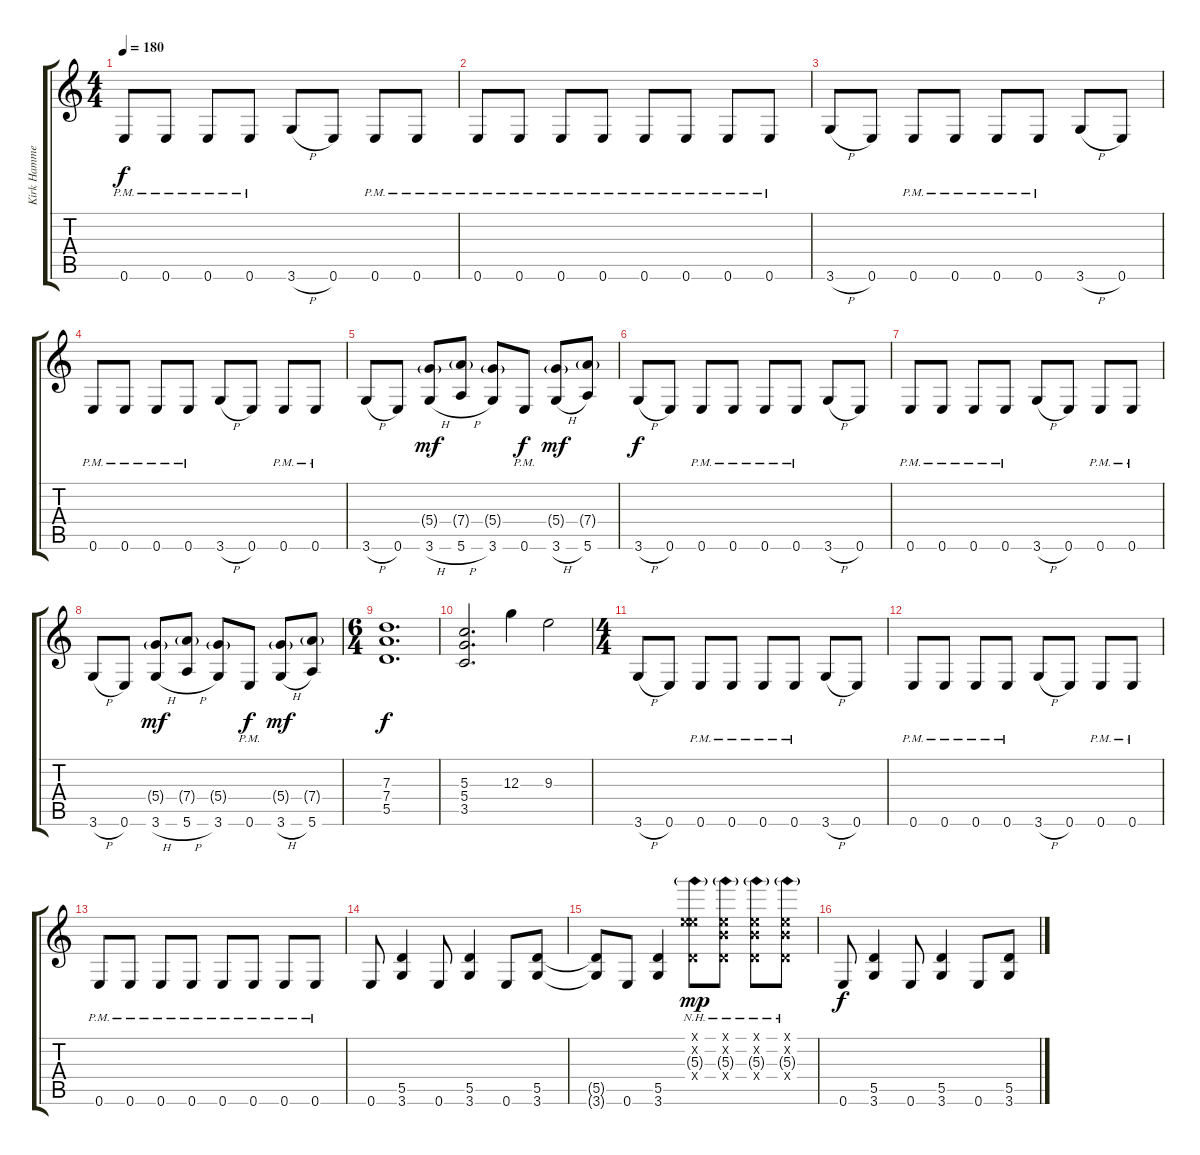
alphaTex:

\track ("Kirk Hammet (Rythm)" "Kirk Hamme") {instrument distortionguitar}
\staff {score tabs}
\tuning (E4 B3 G3 D3 A2 E2) {hide}
\ts (4 4)
\tempo 180
\clef g2
\ks c
0.6{pm}.8{dy f} 0.6{pm}.8 0.6{pm}.8 0.6{pm}.8 3.6{h}.8 0.6.8 0.6{pm}.8 0.6{pm}.8 |
0.6{pm}.8 0.6{pm}.8 0.6{pm}.8 0.6{pm}.8 0.6{pm}.8 0.6{pm}.8 0.6{pm}.8 0.6{pm}.8 |
3.6{h}.8 0.6.8 0.6{pm}.8 0.6{pm}.8 0.6{pm}.8 0.6{pm}.8 3.6{h}.8 0.6.8 |
0.6{pm}.8 0.6{pm}.8 0.6{pm}.8 0.6{pm}.8 3.6{h}.8 0.6.8 0.6{pm}.8 0.6{pm}.8 |
3.6{h}.8 0.6.8 (5.4{g} 3.6{h}).8{dy mf} (7.4{g} 5.6{h}).8 (5.4{g} 3.6).8 0.6{pm}.8{dy f} (5.4{g} 3.6{h}).8{dy mf} (7.4{g} 5.6).8 |
3.6{h}.8{dy f} 0.6.8 0.6{pm}.8 0.6{pm}.8 0.6{pm}.8 0.6{pm}.8 3.6{h}.8 0.6.8 |
0.6{pm}.8 0.6{pm}.8 0.6{pm}.8 0.6{pm}.8 3.6{h}.8 0.6.8 0.6{pm}.8 0.6{pm}.8 |
3.6{h}.8 0.6.8 (5.4{g} 3.6{h}).8{dy mf} (7.4{g} 5.6{h}).8 (5.4{g} 3.6).8 0.6{pm}.8{dy f} (5.4{g} 3.6{h}).8{dy mf} (7.4{g} 5.6).8 |
\ts (6 4)
(7.3 7.4 5.5).1{d dy f} |
(5.3 5.4 3.5).2{d} 12.3.4 9.3.2 |
\ts (4 4)
3.6{h}.8 0.6.8 0.6{pm}.8 0.6{pm}.8 0.6{pm}.8 0.6{pm}.8 3.6{h}.8 0.6.8 |
0.6{pm}.8 0.6{pm}.8 0.6{pm}.8 0.6{pm}.8 3.6{h}.8 0.6.8 0.6{pm}.8 0.6{pm}.8 |
0.6{pm}.8 0.6{pm}.8 0.6{pm}.8 0.6{pm}.8 0.6{pm}.8 0.6{pm}.8 0.6{pm}.8 0.6{pm}.8 |
0.6.8 (5.5 3.6).4 0.6.8 (5.5 3.6).4 0.6.8 (5.5 3.6).8 |
(5.5{t} 3.6{t}).8 0.6.8 (5.5 3.6).4 (0.1{x} 5.2{x} 5.3{nh g} 0.4{x}).8{dy mp} (0.1{x} 0.2{x} 5.3{nh g} 0.4{x}).8 (0.1{x} 0.2{x} 5.3{nh g} 0.4{x}).8 (0.1{x} 0.2{x} 5.3{nh g} 0.4{x}).8 |
0.6.8{dy f} (5.5 3.6).4 0.6.8 (5.5 3.6).4 0.6.8 (5.5 3.6).8
